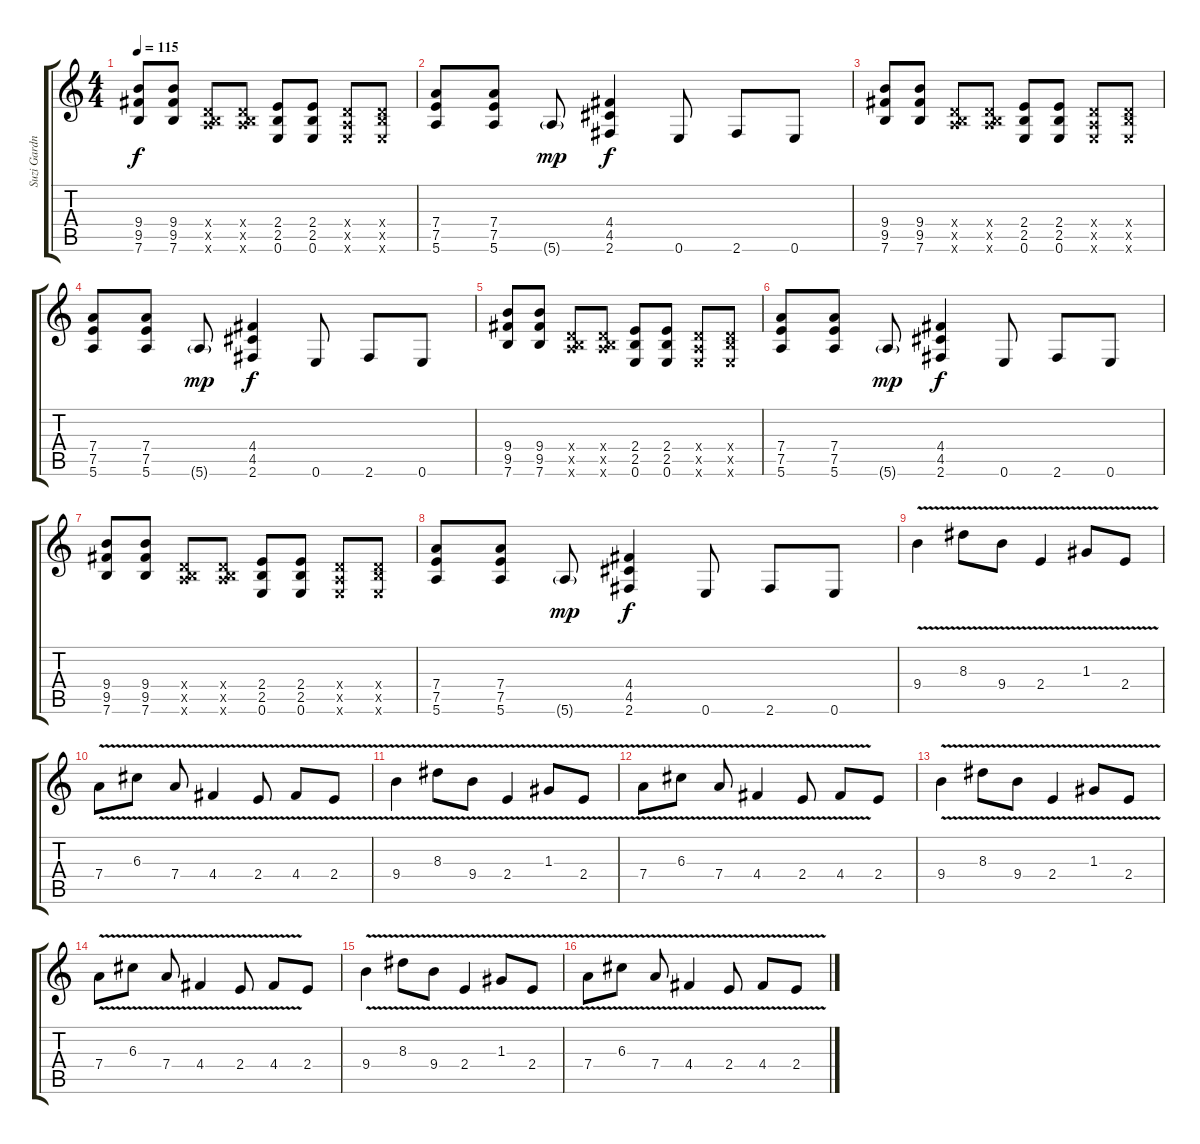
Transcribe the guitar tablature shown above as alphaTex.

\track ("Suzi Gardner" "Suzi Gardn") {instrument distortionguitar}
\staff {score tabs}
\tuning (E4 B3 G3 D3 A2 E2) {hide}
\ts (4 4)
\tempo 115
\clef g2
\ks c
(9.4 9.5 7.6).8{dy f instrument distortionguitar} (9.4 9.5 7.6).8 (0.4{x} 0.5{x} 7.6{x}).8 (0.4{x} 0.5{x} 7.6{x}).8 (2.4 2.5 0.6).8 (2.4 2.5 0.6).8 (0.4{x} 0.5{x} 0.6{x}).8 (0.4{x} 2.5{x} 0.6{x}).8 |
(7.4 7.5 5.6).8 (7.4 7.5 5.6).8 5.6{g}.8{dy mp} (4.4 4.5 2.6).4{dy f} 0.6.8 2.6.8 0.6.8 |
(9.4 9.5 7.6).8 (9.4 9.5 7.6).8 (0.4{x} 0.5{x} 7.6{x}).8 (0.4{x} 0.5{x} 7.6{x}).8 (2.4 2.5 0.6).8 (2.4 2.5 0.6).8 (0.4{x} 0.5{x} 0.6{x}).8 (0.4{x} 2.5{x} 0.6{x}).8 |
(7.4 7.5 5.6).8 (7.4 7.5 5.6).8 5.6{g}.8{dy mp} (4.4 4.5 2.6).4{dy f} 0.6.8 2.6.8 0.6.8 |
(9.4 9.5 7.6).8 (9.4 9.5 7.6).8 (0.4{x} 0.5{x} 7.6{x}).8 (0.4{x} 0.5{x} 7.6{x}).8 (2.4 2.5 0.6).8 (2.4 2.5 0.6).8 (0.4{x} 0.5{x} 0.6{x}).8 (0.4{x} 2.5{x} 0.6{x}).8 |
(7.4 7.5 5.6).8 (7.4 7.5 5.6).8 5.6{g}.8{dy mp} (4.4 4.5 2.6).4{dy f} 0.6.8 2.6.8 0.6.8 |
(9.4 9.5 7.6).8 (9.4 9.5 7.6).8 (0.4{x} 0.5{x} 7.6{x}).8 (0.4{x} 0.5{x} 7.6{x}).8 (2.4 2.5 0.6).8 (2.4 2.5 0.6).8 (0.4{x} 0.5{x} 0.6{x}).8 (0.4{x} 2.5{x} 0.6{x}).8 |
(7.4 7.5 5.6).8 (7.4 7.5 5.6).8 5.6{g}.8{dy mp} (4.4 4.5 2.6).4{dy f} 0.6.8 2.6.8 0.6.8 |
9.4{v}.4 8.3{v}.8 9.4{v}.8 2.4{v}.4 1.3{v}.8 2.4{v}.8 |
7.4{v}.8 6.3{v}.8 7.4{v}.8 4.4{v}.4 2.4{v}.8 4.4{v}.8 2.4{v}.8 |
9.4{v}.4 8.3{v}.8 9.4{v}.8 2.4{v}.4 1.3{v}.8 2.4{v}.8 |
7.4{v}.8 6.3{v}.8 7.4{v}.8 4.4{v}.4 2.4{v}.8 4.4{v}.8 2.4.8 |
9.4{v}.4 8.3{v}.8 9.4{v}.8 2.4{v}.4 1.3{v}.8 2.4{v}.8 |
7.4{v}.8 6.3{v}.8 7.4{v}.8 4.4{v}.4 2.4{v}.8 4.4{v}.8 2.4.8 |
9.4{v}.4 8.3{v}.8 9.4{v}.8 2.4{v}.4 1.3{v}.8 2.4{v}.8 |
7.4{v}.8 6.3{v}.8 7.4{v}.8 4.4{v}.4 2.4{v}.8 4.4{v}.8 2.4{v}.8
